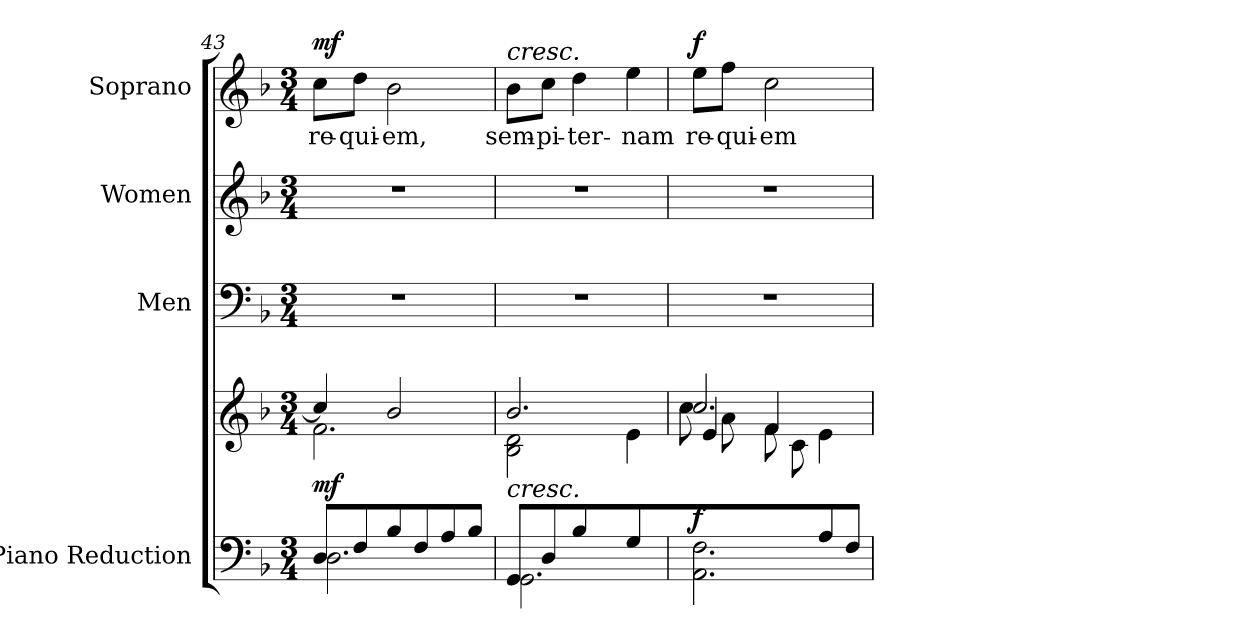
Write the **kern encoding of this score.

**kern	**kern	**dynam	**kern	**kern	**kern	**text	**dynam
*part4	*part4	*part4	*part3	*part2	*part1	*part1	*part1
*staff5	*staff4	*staff4/5	*staff3	*staff2	*staff1	*staff1	*staff1
*I"Piano Reduction	*	*	*I"Men	*I"Women	*I"Soprano	*	*
*I'Pno.	*	*	*	*	*I'S.	*	*
!!LO:LB:g=z
*clefF4	*clefG2	*	*clefF4	*clefG2	*clefG2	*	*
*k[b-]	*k[b-]	*	*k[b-]	*k[b-]	*k[b-]	*	*
*M3/4	*M3/4	*	*M3/4	*M3/4	*M3/4	*	*
=43	=43	=43	=43	=43	=43	=43	=43
*^	*^	*	*	*	*	*	*
!	!	!	!	!LO:DY:a=2	!	!	!	!LO:LY:b	!LO:DY:a
8D/L	2.D\	4cc/]	2.f\	mf	2.r	2.r	8cc\L	re-	mf
!	!	!	!	!	!	!	!	!LO:LY:b	!
8F/	.	.	.	.	.	.	8dd\J	-qui-	.
!	!	!	!	!	!	!	!	!LO:LY:b	!
8B-/	.	2b-/	.	.	.	.	2b-\	-em,	.
8F/	.	.	.	.	.	.	.	.	.
8A/	.	.	.	.	.	.	.	.	.
8B-/J	.	.	.	.	.	.	.	.	.
=44	=44	=44	=44	=44	=44	=44	=44	=44	=44
*	*	*	*^	*	*	*	*	*	*
!	!	!	!	!	!	!	!	!LO:TX:a:i:t=cresc.	!	!
!LO:TX:a:i:t=cresc.	!	!	!	!	!	!	!	!	!	!
!	!	!	!	!	!	!	!	!	!LO:LY:b	!
8GG/L	2.GG\	2.b-/	2B-\ 2d\	4.ryy	.	2.r	2.r	8b-\L	sem-	.
!	!	!	!	!	!	!	!	!	!LO:LY:b	!
8D/	.	.	.	.	.	.	.	8cc\J	-pi-	.
!	!	!	!	!	!	!	!	!	!LO:LY:b	!
8B-/	.	.	.	.	.	.	.	4dd\	-ter-	.
8ryy	.	.	.	8d\J	.	.	.	.	.	.
!	!	!	!	!	!	!	!	!	!LO:LY:b	!
4G/	.	.	4e\	4ryy	.	.	.	4ee\	-nam	.
=45	=45	=45	=45	=45	=45	=45	=45	=45	=45	=45
!	!	!	!	!	!LO:DY:a=2	!	!	!	!LO:LY:b	!LO:DY:a
2ryy	2.AA\ 2.F\	2.cc/	4e/	8cc\L	f	2.r	2.r	8ee\L	re-	f
!	!	!	!	!	!	!	!	!	!LO:LY:b	!
.	.	.	.	8a\	.	.	.	8ff\J	-qui-	.
!	!	!	!	!	!	!	!	!	!LO:LY:b	!
.	.	.	4f/	8f\	.	.	.	2cc\	-em	.
.	.	.	.	8c\	.	.	.	.	.	.
8A/	.	.	4e\	4ryy	.	.	.	.	.	.
8F/J	.	.	.	.	.	.	.	.	.	.
*v	*v	*	*	*	*	*	*	*	*	*
*	*v	*v	*v	*	*	*	*	*	*
=	=	=	=	=	=	=	=
*-	*-	*-	*-	*-	*-	*-	*-
